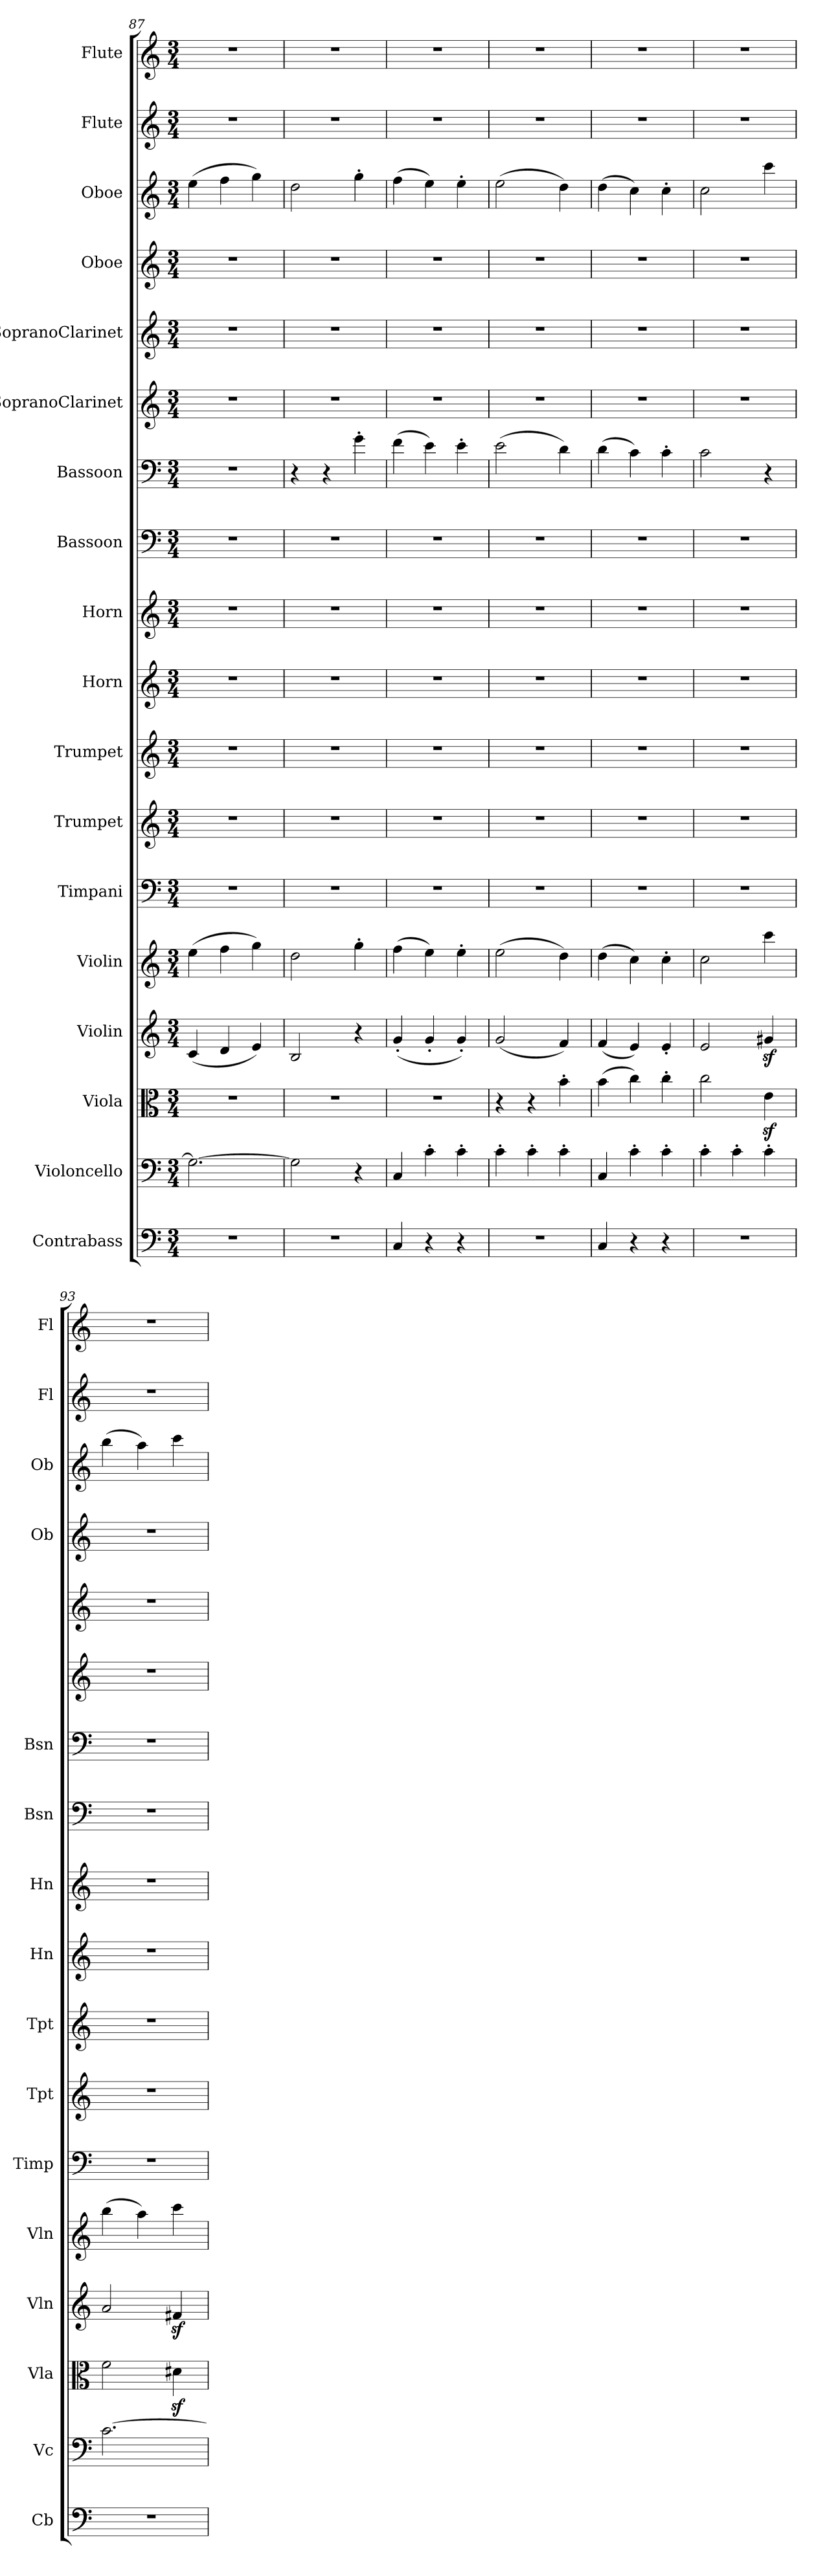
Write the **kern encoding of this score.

**kern	**kern	**kern	**kern	**kern	**kern	**kern	**kern	**kern	**kern	**kern	**kern	**kern	**kern	**kern	**kern	**kern	**kern
*part18	*part17	*part16	*part15	*part14	*part13	*part12	*part11	*part10	*part9	*part8	*part7	*part6	*part5	*part4	*part3	*part2	*part1
*staff18	*staff17	*staff16	*staff15	*staff14	*staff13	*staff12	*staff11	*staff10	*staff9	*staff8	*staff7	*staff6	*staff5	*staff4	*staff3	*staff2	*staff1
*I"Contrabass	*I"Violoncello	*I"Viola	*I"Violin	*I"Violin	*I"Timpani	*I"Trumpet	*I"Trumpet	*I"Horn	*I"Horn	*I"Bassoon	*I"Bassoon	*I"SopranoClarinet	*I"SopranoClarinet	*I"Oboe	*I"Oboe	*I"Flute	*I"Flute
*I'Cb	*I'Vc	*I'Vla	*I'Vln	*I'Vln	*I'Timp	*I'Tpt	*I'Tpt	*I'Hn	*I'Hn	*I'Bsn	*I'Bsn	*	*	*I'Ob	*I'Ob	*I'Fl	*I'Fl
*clefF4	*clefF4	*clefC3	*clefG2	*clefG2	*clefF4	*clefG2	*clefG2	*clefG2	*clefG2	*clefF4	*clefF4	*clefG2	*clefG2	*clefG2	*clefG2	*clefG2	*clefG2
*k[]	*k[]	*k[]	*k[]	*k[]	*k[]	*k[]	*k[]	*k[]	*k[]	*k[]	*k[]	*k[]	*k[]	*k[]	*k[]	*k[]	*k[]
*M3/4	*M3/4	*M3/4	*M3/4	*M3/4	*M3/4	*M3/4	*M3/4	*M3/4	*M3/4	*M3/4	*M3/4	*M3/4	*M3/4	*M3/4	*M3/4	*M3/4	*M3/4
=87	=87	=87	=87	=87	=87	=87	=87	=87	=87	=87	=87	=87	=87	=87	=87	=87	=87
2.r	2.G\_	2.r	(4c/	(4ee\	2.r	2.r	2.r	2.r	2.r	2.r	2.r	2.r	2.r	2.r	(4ee\	2.r	2.r
.	.	.	4d/	4ff\	.	.	.	.	.	.	.	.	.	.	4ff\	.	.
.	.	.	4e/)	4gg\)	.	.	.	.	.	.	.	.	.	.	4gg\)	.	.
=88	=88	=88	=88	=88	=88	=88	=88	=88	=88	=88	=88	=88	=88	=88	=88	=88	=88
2.r	2G\]	2.r	2B/	2dd\	2.r	2.r	2.r	2.r	2.r	2.r	4r	2.r	2.r	2.r	2dd\	2.r	2.r
.	.	.	.	.	.	.	.	.	.	.	4r	.	.	.	.	.	.
.	4r	.	4r	4gg'\	.	.	.	.	.	.	4g'\	.	.	.	4gg'\	.	.
=89	=89	=89	=89	=89	=89	=89	=89	=89	=89	=89	=89	=89	=89	=89	=89	=89	=89
4C/	4C/	2.r	(4g'/	(4ff\	2.r	2.r	2.r	2.r	2.r	2.r	(4f\	2.r	2.r	2.r	(4ff\	2.r	2.r
4r	4c'\	.	4g'/	4ee\)	.	.	.	.	.	.	4e\)	.	.	.	4ee\)	.	.
4r	4c'\	.	4g'/)	4ee'\	.	.	.	.	.	.	4e'\	.	.	.	4ee'\	.	.
=90	=90	=90	=90	=90	=90	=90	=90	=90	=90	=90	=90	=90	=90	=90	=90	=90	=90
2.r	4c'\	4r	(2g/	(2ee\	2.r	2.r	2.r	2.r	2.r	2.r	(2e\	2.r	2.r	2.r	(2ee\	2.r	2.r
.	4c'\	4r	.	.	.	.	.	.	.	.	.	.	.	.	.	.	.
.	4c'\	4b'\	4f/)	4dd\)	.	.	.	.	.	.	4d\)	.	.	.	4dd\)	.	.
=91	=91	=91	=91	=91	=91	=91	=91	=91	=91	=91	=91	=91	=91	=91	=91	=91	=91
4C/	4C/	(4b\	(4f/	(4dd\	2.r	2.r	2.r	2.r	2.r	2.r	(4d\	2.r	2.r	2.r	(4dd\	2.r	2.r
4r	4c'\	4cc\)	4e/)	4cc\)	.	.	.	.	.	.	4c\)	.	.	.	4cc\)	.	.
4r	4c'\	4cc'\	4e'/	4cc'\	.	.	.	.	.	.	4c'\	.	.	.	4cc'\	.	.
=92	=92	=92	=92	=92	=92	=92	=92	=92	=92	=92	=92	=92	=92	=92	=92	=92	=92
2.r	4c'\	2cc\	2e/	2cc\	2.r	2.r	2.r	2.r	2.r	2.r	2c\	2.r	2.r	2.r	2cc\	2.r	2.r
.	4c'\	.	.	.	.	.	.	.	.	.	.	.	.	.	.	.	.
.	4c'\	4ez\	4g#Xz/	4ccc\	.	.	.	.	.	.	4r	.	.	.	4ccc\	.	.
=93	=93	=93	=93	=93	=93	=93	=93	=93	=93	=93	=93	=93	=93	=93	=93	=93	=93
2.r	[2.c\	2f\	2a/	(4bb\	2.r	2.r	2.r	2.r	2.r	2.r	2.r	2.r	2.r	2.r	(4bb\	2.r	2.r
.	.	.	.	4aa\)	.	.	.	.	.	.	.	.	.	.	4aa\)	.	.
.	.	4d#Xz\	4f#Xz/	4ccc\	.	.	.	.	.	.	.	.	.	.	4ccc\	.	.
=	=	=	=	=	=	=	=	=	=	=	=	=	=	=	=	=	=
*-	*-	*-	*-	*-	*-	*-	*-	*-	*-	*-	*-	*-	*-	*-	*-	*-	*-
